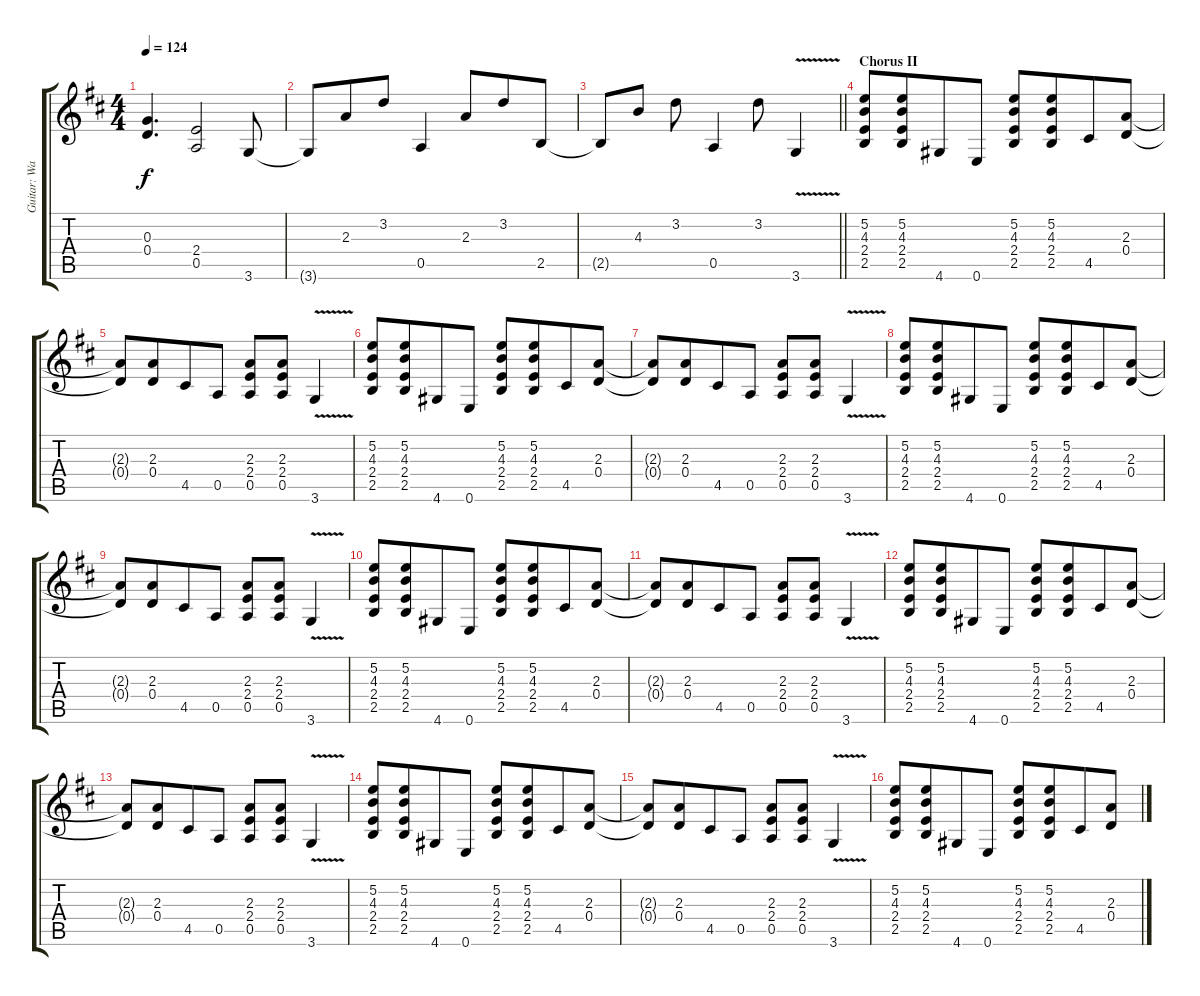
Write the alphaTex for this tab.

\track ("Guitar: Warren" "Guitar: Wa") {instrument distortionguitar}
\staff {score tabs}
\tuning (E4 B3 G3 D3 A2 E2) {hide}
\ts (4 4)
\tempo 124
\clef g2
\ks d
(0.3{t} 0.4{t}).4{d dy f} (2.4 0.5).2 3.6.8 |
3.6{t}.8 2.3.8{beam merge} 3.2.8 0.5.4 2.3.8{beam merge} 3.2.8 2.5.8 |
\barLineRight lightlight
2.5{t}.8 4.3.8 3.2.8 0.5.4 3.2.8 3.6{v}.4 |
\section ("" "Chorus II")
(5.2 4.3 2.4 2.5).8 (5.2 4.3 2.4 2.5).8{beam merge} 4.6.8 0.6.8 (5.2 4.3 2.4 2.5).8 (5.2 4.3 2.4 2.5).8{beam merge} 4.5.8 (2.3 0.4).8 |
(2.3{t} 0.4{t}).8 (2.3 0.4).8{beam merge} 4.5.8 0.5.8 (2.3 2.4 0.5).8 (2.3 2.4 0.5).8 3.6{v}.4 |
(5.2 4.3 2.4 2.5).8 (5.2 4.3 2.4 2.5).8{beam merge} 4.6.8 0.6.8 (5.2 4.3 2.4 2.5).8 (5.2 4.3 2.4 2.5).8{beam merge} 4.5.8 (2.3 0.4).8 |
(2.3{t} 0.4{t}).8 (2.3 0.4).8{beam merge} 4.5.8 0.5.8 (2.3 2.4 0.5).8 (2.3 2.4 0.5).8 3.6{v}.4 |
(5.2 4.3 2.4 2.5).8 (5.2 4.3 2.4 2.5).8{beam merge} 4.6.8 0.6.8 (5.2 4.3 2.4 2.5).8 (5.2 4.3 2.4 2.5).8{beam merge} 4.5.8 (2.3 0.4).8 |
(2.3{t} 0.4{t}).8 (2.3 0.4).8{beam merge} 4.5.8 0.5.8 (2.3 2.4 0.5).8 (2.3 2.4 0.5).8 3.6{v}.4 |
(5.2 4.3 2.4 2.5).8 (5.2 4.3 2.4 2.5).8{beam merge} 4.6.8 0.6.8 (5.2 4.3 2.4 2.5).8 (5.2 4.3 2.4 2.5).8{beam merge} 4.5.8 (2.3 0.4).8 |
(2.3{t} 0.4{t}).8 (2.3 0.4).8{beam merge} 4.5.8 0.5.8 (2.3 2.4 0.5).8 (2.3 2.4 0.5).8 3.6{v}.4 |
(5.2 4.3 2.4 2.5).8 (5.2 4.3 2.4 2.5).8{beam merge} 4.6.8 0.6.8 (5.2 4.3 2.4 2.5).8 (5.2 4.3 2.4 2.5).8{beam merge} 4.5.8 (2.3 0.4).8 |
(2.3{t} 0.4{t}).8 (2.3 0.4).8{beam merge} 4.5.8 0.5.8 (2.3 2.4 0.5).8 (2.3 2.4 0.5).8 3.6{v}.4 |
(5.2 4.3 2.4 2.5).8 (5.2 4.3 2.4 2.5).8{beam merge} 4.6.8 0.6.8 (5.2 4.3 2.4 2.5).8 (5.2 4.3 2.4 2.5).8{beam merge} 4.5.8 (2.3 0.4).8 |
(2.3{t} 0.4{t}).8 (2.3 0.4).8{beam merge} 4.5.8 0.5.8 (2.3 2.4 0.5).8 (2.3 2.4 0.5).8 3.6{v}.4 |
(5.2 4.3 2.4 2.5).8 (5.2 4.3 2.4 2.5).8{beam merge} 4.6.8 0.6.8 (5.2 4.3 2.4 2.5).8 (5.2 4.3 2.4 2.5).8{beam merge} 4.5.8 (2.3 0.4).8
